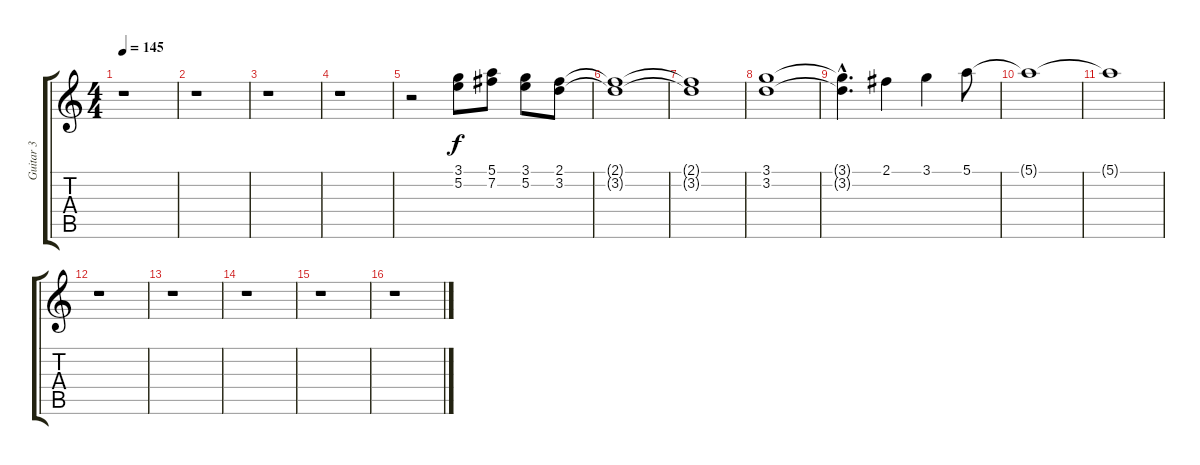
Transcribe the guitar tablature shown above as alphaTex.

\track ("Guitar 3" "Guitar 3") {instrument overdrivenguitar}
\staff {score tabs}
\tuning (E4 B3 G3 D3 A2 E2) {hide}
\ts (4 4)
\tempo 145
\clef g2
\ks c
r.1{dy f instrument overdrivenguitar} |
r.1 |
r.1 |
r.1 |
r.2 (3.1 5.2).8 (5.1 7.2).8 (3.1 5.2).8 (2.1 3.2).8 |
(2.1{t} 3.2{t}).1 |
(2.1{t} 3.2{t}).1 |
(3.1 3.2).1 |
(3.1{hac t} 3.2{t}).4{d} 2.1.4 3.1.4 5.1.8 |
5.1{t}.1 |
5.1{t}.1 |
r.1 |
r.1 |
r.1 |
r.1 |
r.1
